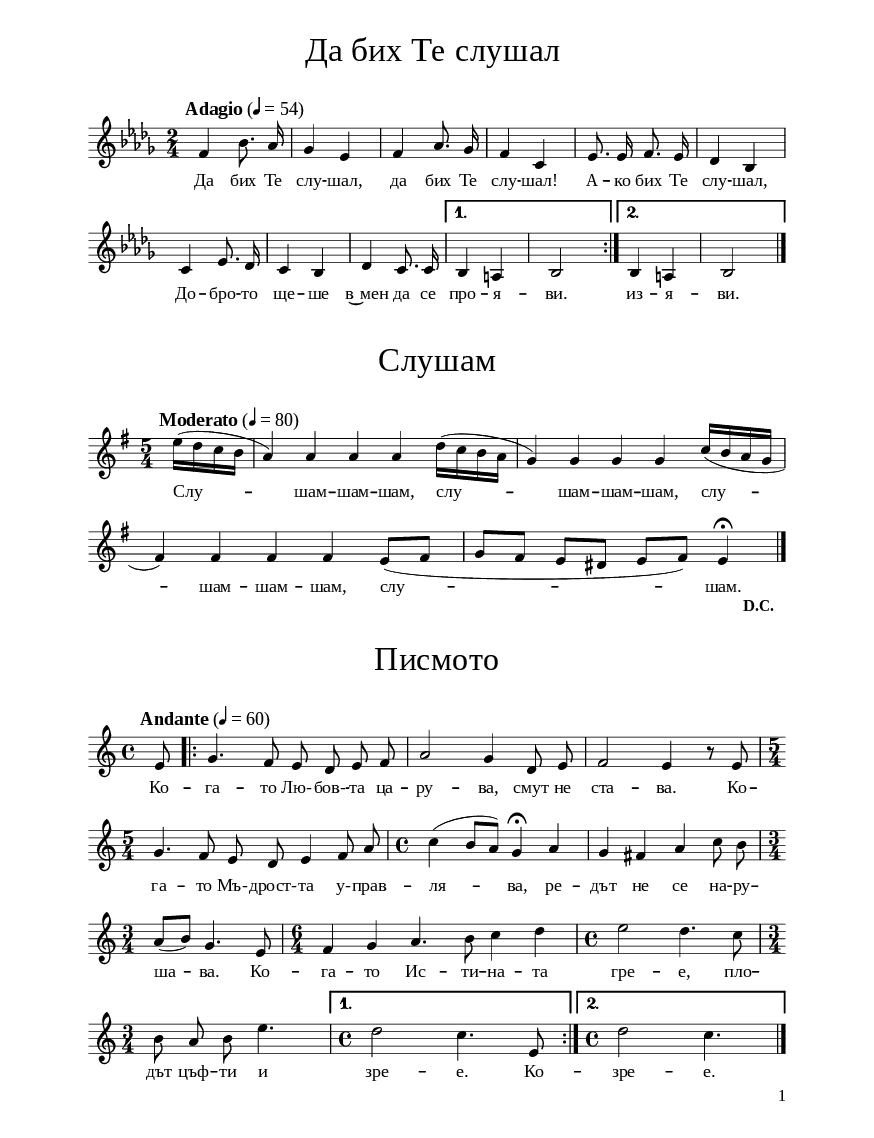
\version "2.24.2"

% include paper part and global functions
\include "include/globals.ily"

\bookpart {



  \label #'ref174_1
  \tocItem \markup "Да бих Тe слушал"
  \paper {
    print-all-headers = ##t
    print-page-number = ##t
    print-first-page-number = ##t

    % put page numbers on the bottom
    oddHeaderMarkup = \markup ""
    evenHeaderMarkup = \markup ""
    oddFooterMarkup = \markup
    \fill-line {
      ""
      \if \should-print-page-number \fromproperty #'page:page-number-string
    }
    evenFooterMarkup = \markup
    \fill-line {
      \if \should-print-page-number \fromproperty #'page:page-number-string
      ""
    }

    left-margin = 1.5\cm
    right-margin = 1.5\cm
    top-margin = 1.6\cm
    bottom-margin = 1.2\cm
    ragged-bottom = ##t % do not spread the staves to fill the whole vertical space

    % change distance between staves
    system-system-spacing =
    #'((basic-distance . 10)
       (minimum-distance . 6)
       (padding . 1)
       (stretchability . 12))
  }
  \score {
    \include "include/score-layout.ily"

    \new Voice \absolute {
      \clef treble
      \key bes \minor
      \time 2/4
      \tempoFunc "Adagio" 4 "54"
      \autoBeamOff
      \repeat volta 2 {
        f'4 bes'8. as'16 | % 2
        ges'4 es'4 | % 3
        f'4 as'8. ges'16 | % 4
        f'4 c'4 | % 5
        es'8. es'16 f'8. es'16 | % 6
        des'4 bes4 | \break  % 7
        c'4 es'8. des'16 | % 8
        c'4 bes4  | % 9
        des'4 c'8. c'16 |
      }
      \alternative {
        {
          bes4 a4 | % 11
          bes2
        }
        {
          bes4 a4 | % 11
          bes2 \bar "|."
        }
      }
    }

    \addlyrics {
      Да бих Те
      слу -- шал, да бих Те слу -- шал! А -- ко бих
      Те слу -- шал, До -- бро -- то ще -- ше в~мен да
      се про -- я -- ви. из -- я -- ви.}

      \header {
        title = \titleFunc "Да бих Тe слушал " "Da bih Te slušal"
      }

      \midi{}

    } % score

    \markup \empty-one

    \label #'ref174_2
    \tocItem \markup "Слушам – Slušam"

    \score {
      \include "include/score-layout.ily"
      \new Voice \absolute {
        \clef treble
        \key e \minor
        \time 5/4
        \tempoFunc "Moderato" 4 "80"
        \autoBeamOff
        \partial 4
        e''16 ( [  d''16  c''16  b'16 ] | % 2
        a'4 ) a'4 a'4 a'4  d''16 (
        [  c''16  b'16  a'16 ] | % 3
        g'4 ) g'4 g'4 g'4 c''16 ( [
        b'16 a'16 g'16 ] \break | % 4
        fis'4 ) fis'4 fis'4 fis'4 e'8
        ( [ fis'8 ] | % 5
        g'8 [ fis'8 ] e'8 [ dis'8 ] \stemUp
        e'8 [ fis'8 ])  e'4 ^\fermata  \bar "|."
      }

      \addlyrics {
        Слу --    шам -- шам --
        шам, слу --    шам --
        шам -- шам, слу --
        шам -- шам -- шам, слу --
        шам.}

        \header {
          title = \titleFunc "Слушам" "Slušam"
        }

        \midi{}

      } % score

      \markup \dc-one "D.C."

      \label #'ref175
      \tocItem \markup "Писмото – Pismoto "

      \score {
        \include "include/score-layout.ily"

        \new Voice \absolute {
          \clef treble
          \key c \major
          \time 4/4
          \tempoFunc "Andante" 4 "60"
          \autoBeamOff
          \partial 8
          e'8 \repeat volta 2 {
            | % 2
            g'4.  f'8  e'8  d'8  e'8
            f'8 | % 3
            a'2  g'4  d'8  e'8 | % 4
            f'2  e'4 r8  e'8  | \break % 5
            \time 5/4  | % 5
            g'4.  f'8  e'8  d'8  e'4
            f'8  a'8 | % 6
            \time 4/4  | % 6
            c''4 (  b'8 [  a'8 ])   g'4
            ^\fermata  a'4  | % 7
            g'4  fis'4  a'4  c''8
            b'8  % 8
            \time 3/4  \break  | % 8
            a'8 ( [  b'8 ])  g'4.  e'8| % 9
            \time 6/4  | % 9
            f'4  g'4  a'4.  b'8  c''4
            d''4 |
            \time 4/4  |
            e''2  d''4.  c''8 | % 11
            \time 3/4  | % 11
            b'8  a'8  b'8  e''4. |
          }

          \alternative {
            {
              % 12
              \time 4/4  % 12
              d''2  c''4.  e'8 |
            }
            {
              \time 4/4 d''2  c''4. \bar "|."
            }
          }
        }

        \addlyrics {
          Ко -- га -- то "Лю-" -- "бов-" -- та ца --
          ру -- ва, смут не ста -- ва. Ко --
          га -- то "Мъ-" -- "дрост-" -- та "у-" -- прав
          -- ля -- ва, ре -- дът не се
          на -- ру -- ша -- ва. Ко -- га --
          то Ис -- ти -- на -- та гре -- е,
          пло -- дът цъф -- ти и зре -- е.
          Ко -- зре -- е.}

          \header {
            title = \titleFunc "Писмото" "Pismoto"
          }

          \midi{}

        } % score




      } % bookpart


